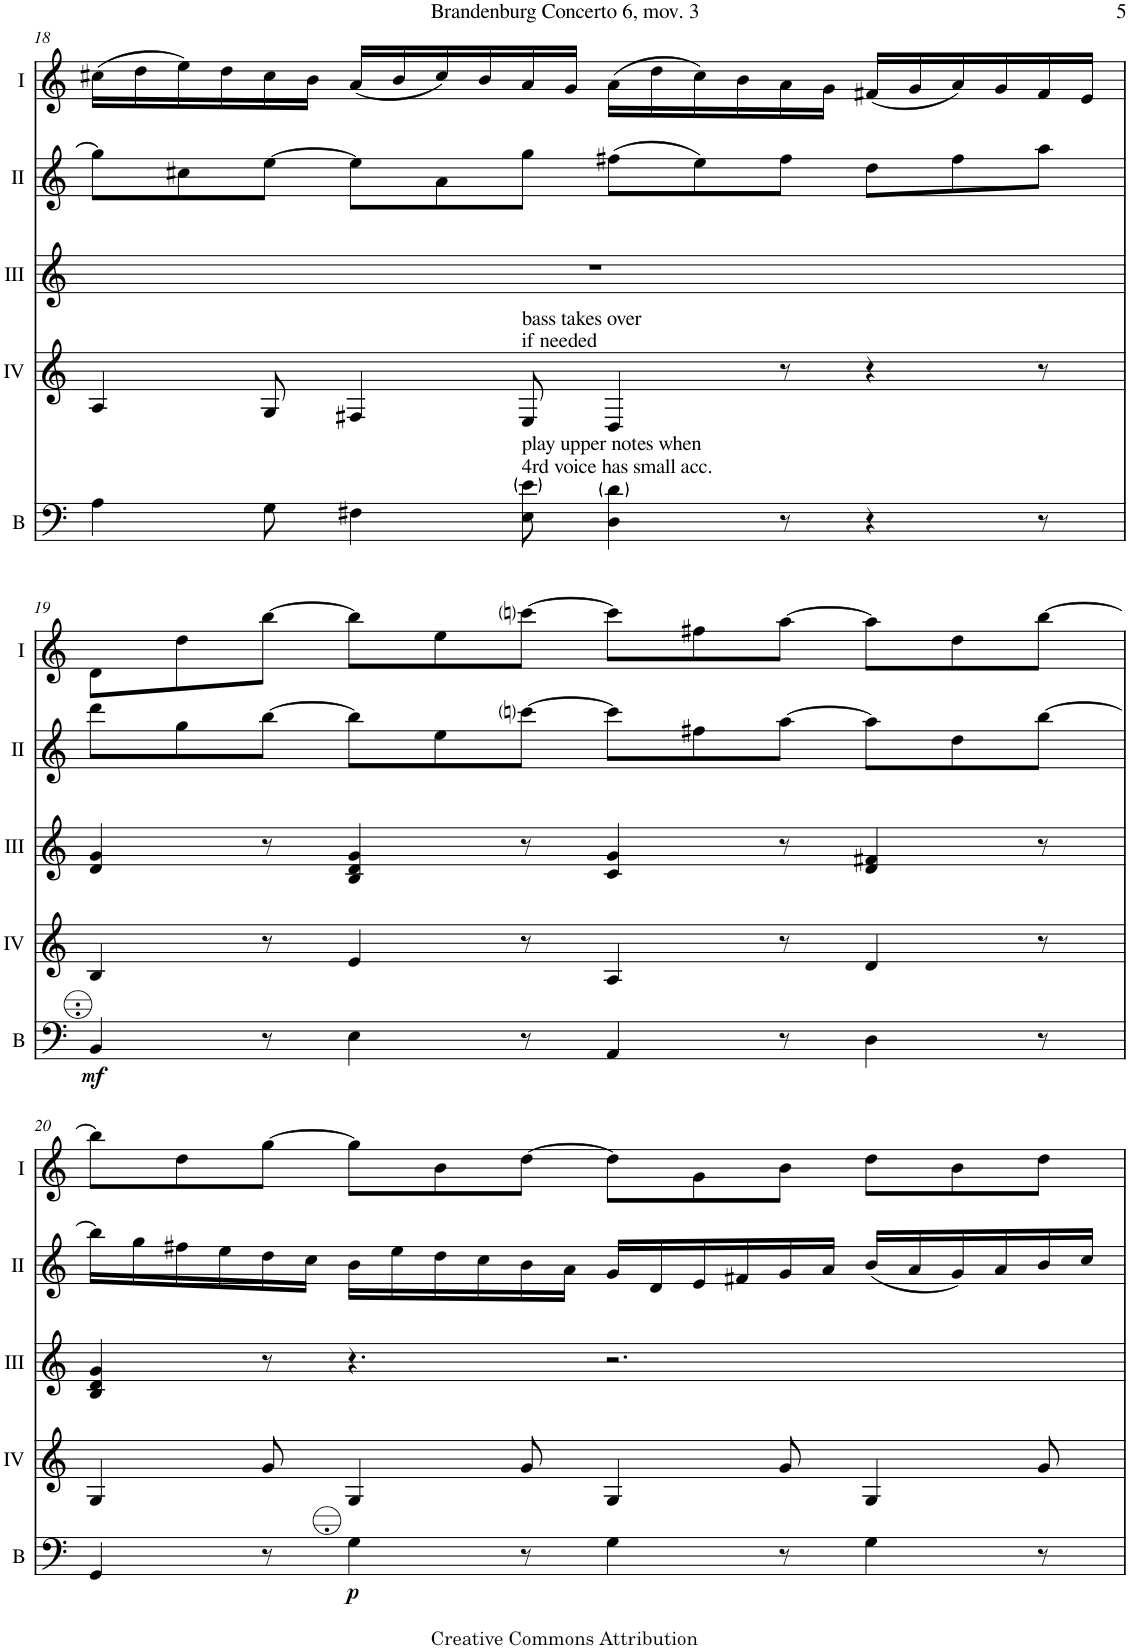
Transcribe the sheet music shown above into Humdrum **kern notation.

**kern	**dynam	**kern	**kern	**kern	**kern
*part5	*part5	*part4	*part3	*part2	*part1
*staff5	*staff5	*staff4	*staff3	*staff2	*staff1
*I"Bass	*	*I"Acc. 4	*I"Acc. 3	*I"Acc. 2	*I"Acc. 1
*I'B	*	*	*	*	*
!!LO:PB:g=z
*clefF4	*	*clefG2	*clefG2	*clefG2	*clefG2
*Trd7c12	*	*Trd7c12	*	*Trd7c12	*Trd7c12
*k[]	*	*k[]	*k[]	*k[]	*k[]
*M12/8	*	*M12/8	*M12/8	*M12/8	*M12/8
=18	=18	=18	=18	=18	=18
4A\	.	4A/	1.r	8gg\L]	(16cc#X\LL
.	.	.	.	.	16dd\
.	.	.	.	8cc#X\	16ee\)
.	.	.	.	.	16dd\
8G\	.	8G/	.	[8ee\J	16cc#\
.	.	.	.	.	16b\JJ
4F#X\	.	4F#X/	.	8ee\L]	(16a/LL
.	.	.	.	.	16b/
.	.	.	.	8a\	16cc#/)
.	.	.	.	.	16b/
!	!	!LO:TX:a:t=bass takes over	!	!	!
!	!	!LO:TX:a:t=if needed	!	!	!
!LO:TX:a:t=play upper notes when	!	!	!	!	!
!LO:TX:a:t=4rd voice has small acc.	!	!	!	!	!
8E\ 8e\	.	8E/	.	8gg\J	16a/
.	.	.	.	.	16g/JJ
4D\ 4d\	.	4D/	.	(8ff#X\L	(16a\LL
.	.	.	.	.	16dd\
.	.	.	.	8ee\)	16cc#\)
.	.	.	.	.	16b\
8r	.	8r	.	8ff#\J	16a\
.	.	.	.	.	16g\JJ
4r	.	4r	.	8dd\L	(16f#X/LL
.	.	.	.	.	16g/
.	.	.	.	8ff#\	16a/)
.	.	.	.	.	16g/
8r	.	8r	.	8aa\J	16f#/
.	.	.	.	.	16e/JJ
!!LO:LB:g=z
=19	=19	=19	=19	=19	=19
!	!LO:DY:b	!	!	!	!
4BB/	mf	4B/	4d/ 4g/	8ddd\L	8d\L
.	.	.	.	8gg\	8dd\
8r	.	8r	8r	[8bb\J	[8bb\J
4E\	.	4e/	4B/ 4d/ 4g/	8bb\L]	8bb\L]
.	.	.	.	8ee\	8ee\
8r	.	8r	8r	[8cccni\J	[8cccni\J
4AA/	.	4A/	4c/ 4g/	8ccc\L]	8ccc\L]
.	.	.	.	8ff#X\	8ff#X\
8r	.	8r	8r	[8aa\J	[8aa\J
4D\	.	4d/	4d/ 4f#X/	8aa\L]	8aa\L]
.	.	.	.	8dd\	8dd\
8r	.	8r	8r	[8bb\J	[8bb\J
!!LO:LB:g=z
=20	=20	=20	=20	=20	=20
4GG/	.	4G/	4B/ 4d/ 4g/	16bb\LL]	8bb\L]
.	.	.	.	16gg\	.
.	.	.	.	16ff#X\	8dd\
.	.	.	.	16ee\	.
8r	.	8g/	8r	16dd\	[8gg\J
.	.	.	.	16cc\JJ	.
!	!LO:DY:b	!	!	!	!
4G\	p	4G/	4.r	16b\LL	8gg\L]
.	.	.	.	16ee\	.
.	.	.	.	16dd\	8b\
.	.	.	.	16cc\	.
8r	.	8g/	.	16b\	[8dd\J
.	.	.	.	16a\JJ	.
4G\	.	4G/	2.r	16g/LL	8dd\L]
.	.	.	.	16d/	.
.	.	.	.	16e/	8g\
.	.	.	.	16f#X/	.
8r	.	8g/	.	16g/	8b\J
.	.	.	.	16a/JJ	.
4G\	.	4G/	.	(16b/LL	8dd\L
.	.	.	.	16a/	.
.	.	.	.	16g/)	8b\
.	.	.	.	16a/	.
8r	.	8g/	.	16b/	8dd\J
.	.	.	.	16cc/JJ	.
=	=	=	=	=	=
*-	*-	*-	*-	*-	*-
